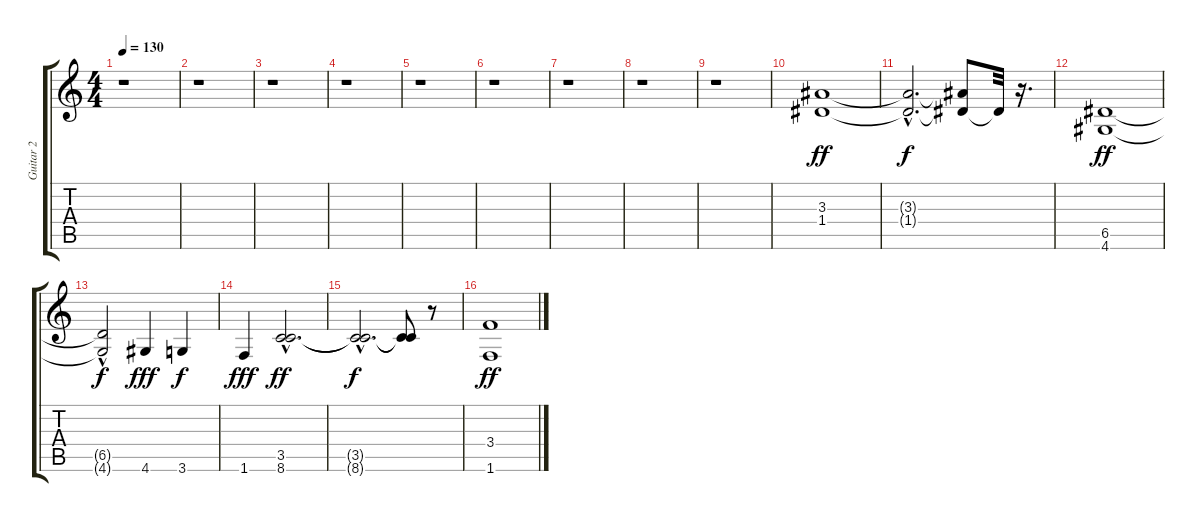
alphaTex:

\track ("Guitar 2" "Guitar 2") {instrument distortionguitar}
\staff {score tabs}
\tuning (E4 B3 G3 D3 A2 E2) {hide}
\ts (4 4)
\tempo 130
\clef g2
\ks c
r.1{dy f} |
r.1 |
r.1 |
r.1 |
r.1 |
r.1 |
r.1 |
r.1 |
r.1 |
(3.3 1.4).1{dy ff} |
(3.3{hac t} 1.4{hac t}).2{d dy f} (3.3{t} 1.4{t}).8 1.4{t}.32 r.16{d} |
(6.5 4.6).1{dy ff} |
(6.5{t} 4.6{hac t}).2{dy f} 4.6.4{dy fff} 3.6.4{dy f} |
1.6.4{dy fff} (3.5{hac} 8.6{hac}).2{d dy ff} |
(3.5{hac t} 8.6{hac t}).2{d dy f} (3.5{t} 8.6{t}).8 r.8 |
(3.4 1.6).1{dy ff}
